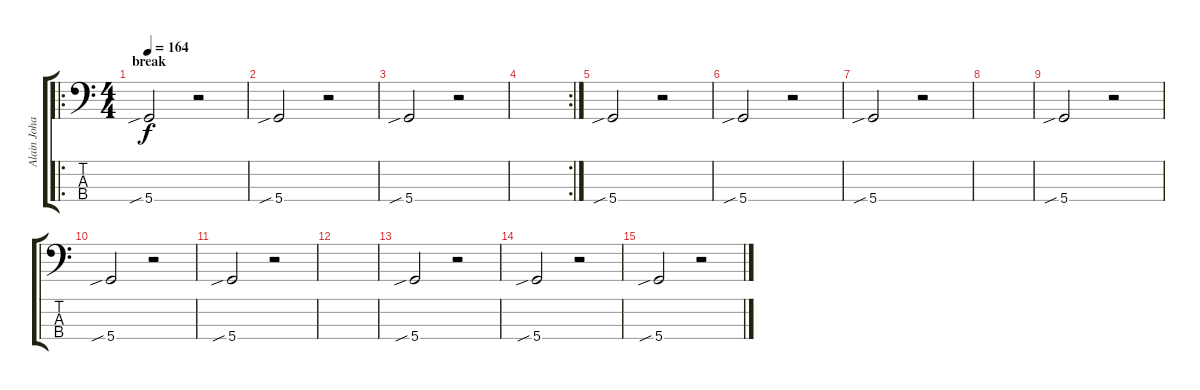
\track ("Alain Johannes - bass" "Alain Joha") {instrument electricbasspick}
\staff {score tabs}
\tuning (G2 D2 A1 D1) {hide}
\ro
\ts (4 4)
\section ("" "break")
\tempo 164
\clef f4
\ks c
5.4{sib}.2{dy f} r.2 |
5.4{sib}.2 r.2 |
5.4{sib}.2 r.2 |
\rc 2
|
5.4{sib}.2 r.2 |
5.4{sib}.2 r.2 |
5.4{sib}.2 r.2 |
|
5.4{sib}.2 r.2 |
5.4{sib}.2 r.2 |
5.4{sib}.2 r.2 |
|
5.4{sib}.2 r.2 |
5.4{sib}.2 r.2 |
5.4{sib}.2 r.2
